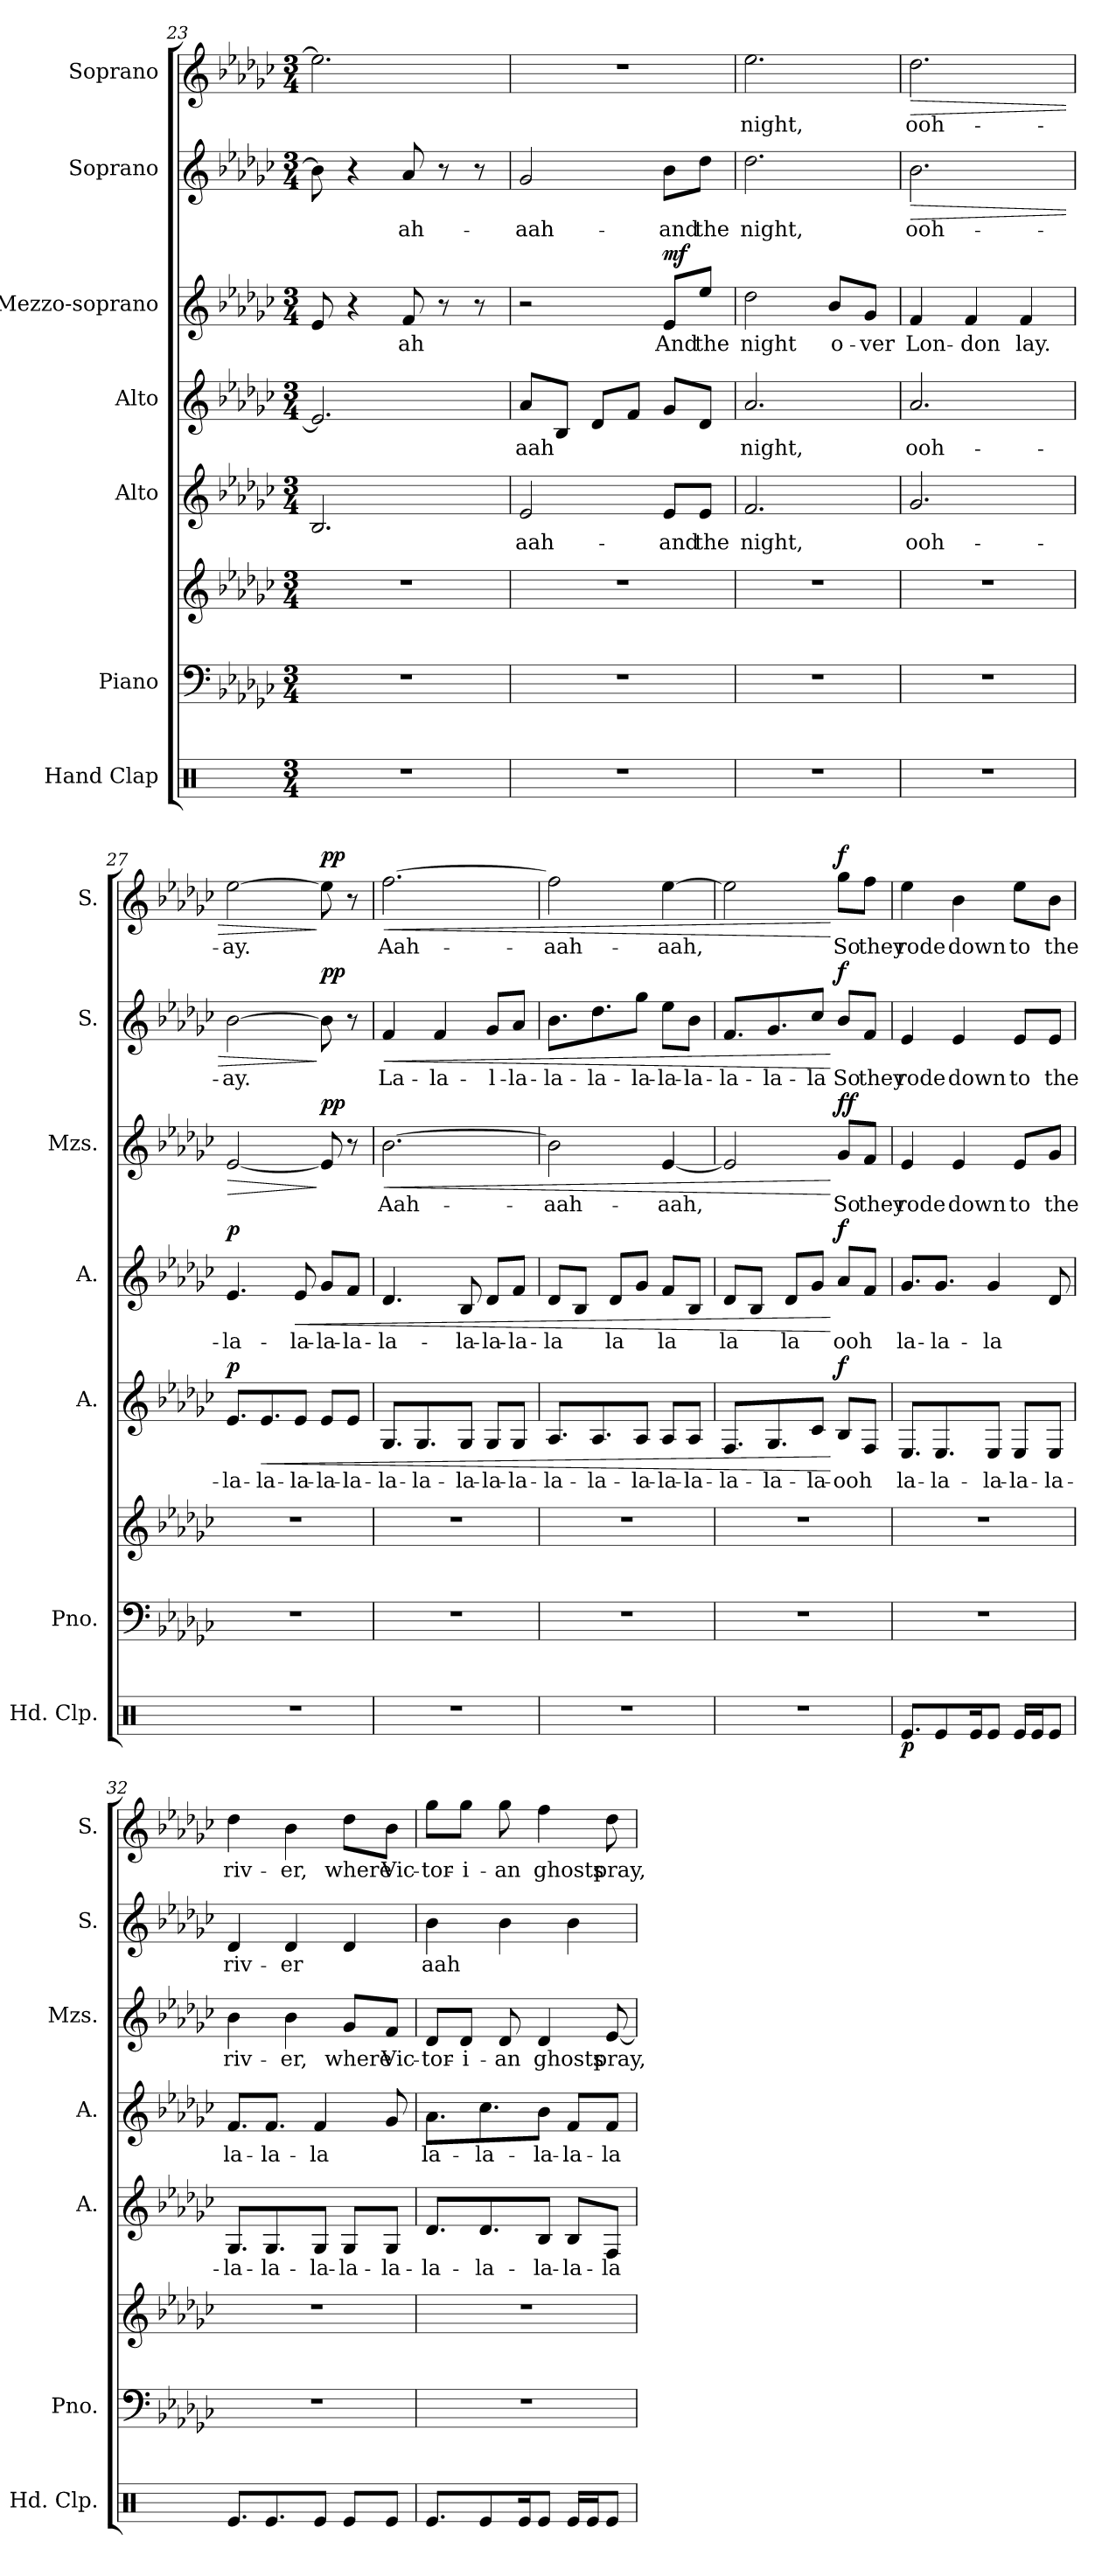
**kern	**dynam	**kern	**kern	**kern	**text	**dynam	**kern	**text	**dynam	**kern	**text	**dynam	**kern	**text	**dynam	**kern	**text	**dynam
*part7	*part7	*part6	*part6	*part5	*part5	*part5	*part4	*part4	*part4	*part3	*part3	*part3	*part2	*part2	*part2	*part1	*part1	*part1
*staff8	*staff8	*staff7	*staff6	*staff5	*staff5	*staff5	*staff4	*staff4	*staff4	*staff3	*staff3	*staff3	*staff2	*staff2	*staff2	*staff1	*staff1	*staff1
*I"Hand Clap	*	*I"Piano	*	*I"Alto	*	*	*I"Alto	*	*	*I"Mezzo-soprano	*	*	*I"Soprano	*	*	*I"Soprano	*	*
*I'Hd. Clp.	*	*I'Pno.	*	*I'A.	*	*	*I'A.	*	*	*I'Mzs.	*	*	*I'S.	*	*	*I'S.	*	*
*clefX	*	*clefF4	*clefG2	*clefG2	*	*	*clefG2	*	*	*clefG2	*	*	*clefG2	*	*	*clefG2	*	*
*k[]	*	*k[b-e-a-d-g-c-]	*k[b-e-a-d-g-c-]	*k[b-e-a-d-g-c-]	*	*	*k[b-e-a-d-g-c-]	*	*	*k[b-e-a-d-g-c-]	*	*	*k[b-e-a-d-g-c-]	*	*	*k[b-e-a-d-g-c-]	*	*
*M3/4	*	*M3/4	*M3/4	*M3/4	*	*	*M3/4	*	*	*M3/4	*	*	*M3/4	*	*	*M3/4	*	*
=23	=23	=23	=23	=23	=23	=23	=23	=23	=23	=23	=23	=23	=23	=23	=23	=23	=23	=23
2.r	.	2.r	2.r	2.B-/	.	.	2.e-/]	.	.	8e-/	.	.	8b-\]	.	.	2.ee-\]	.	.
.	.	.	.	.	.	.	.	.	.	4r	.	.	4r	.	.	.	.	.
!	!	!	!	!	!	!	!	!	!	!	!LO:LY:b	!	!	!LO:LY:b	!	!	!	!
.	.	.	.	.	.	.	.	.	.	8f/	ah	.	8a-/	ah-	.	.	.	.
.	.	.	.	.	.	.	.	.	.	8r	.	.	8r	.	.	.	.	.
.	.	.	.	.	.	.	.	.	.	8r	.	.	8r	.	.	.	.	.
!!LO:PB:g=z
=24	=24	=24	=24	=24	=24	=24	=24	=24	=24	=24	=24	=24	=24	=24	=24	=24	=24	=24
!	!	!	!	!	!LO:LY:b	!	!	!LO:LY:b	!	!	!	!	!	!LO:LY:b	!	!	!	!
2.r	.	2.r	2.r	2e-/	aah-	.	8a-/L	-aah	.	2r	.	.	2g-/	-aah-	.	2.r	.	.
.	.	.	.	.	.	.	8B-/J	.	.	.	.	.	.	.	.	.	.	.
.	.	.	.	.	.	.	8d-/L	.	.	.	.	.	.	.	.	.	.	.
.	.	.	.	.	.	.	8f/J	.	.	.	.	.	.	.	.	.	.	.
!	!	!	!	!	!LO:LY:b	!	!	!	!	!	!LO:LY:b	!LO:DY:a	!	!LO:LY:b	!	!	!	!
.	.	.	.	8e-/L	-and	.	8g-/L	.	.	8e-/L	And	mf	8b-\L	-and	.	.	.	.
!	!	!	!	!	!LO:LY:b	!	!	!	!	!	!LO:LY:b	!	!	!LO:LY:b	!	!	!	!
.	.	.	.	8e-/J	the	.	8d-/J	.	.	8ee-/J	the	.	8dd-\J	the	.	.	.	.
=25	=25	=25	=25	=25	=25	=25	=25	=25	=25	=25	=25	=25	=25	=25	=25	=25	=25	=25
!	!	!	!	!	!LO:LY:b	!	!	!LO:LY:b	!	!	!LO:LY:b	!	!	!LO:LY:b	!	!	!LO:LY:b	!
2.r	.	2.r	2.r	2.f/	night,	.	2.a-/	night,	.	2dd-\	night	.	2.dd-\	night,	.	2.ee-\	night,	.
!	!	!	!	!	!	!	!	!	!	!	!LO:LY:b	!	!	!	!	!	!	!
.	.	.	.	.	.	.	.	.	.	8b-/L	o-	.	.	.	.	.	.	.
!	!	!	!	!	!	!	!	!	!	!	!LO:LY:b	!	!	!	!	!	!	!
.	.	.	.	.	.	.	.	.	.	8g-/J	-ver	.	.	.	.	.	.	.
=26	=26	=26	=26	=26	=26	=26	=26	=26	=26	=26	=26	=26	=26	=26	=26	=26	=26	=26
!	!	!	!	!	!LO:LY:b	!	!	!LO:LY:b	!	!	!LO:LY:b	!	!	!LO:LY:b	!LO:HP:b	!	!LO:LY:b	!LO:HP:b
2.r	.	2.r	2.r	2.g-/	ooh-	.	2.a-/	ooh-	.	4f/	Lon-	.	2.b-\	ooh-	>	2.dd-\	ooh-	>
!	!	!	!	!	!	!	!	!	!	!	!LO:LY:b	!	!	!	!	!	!	!
.	.	.	.	.	.	.	.	.	.	4f/	-don	.	.	.	.	.	.	.
!	!	!	!	!	!	!	!	!	!	!	!LO:LY:b	!	!	!	!	!	!	!
.	.	.	.	.	.	.	.	.	.	4f/	lay.	.	.	.	.	.	.	.
=27	=27	=27	=27	=27	=27	=27	=27	=27	=27	=27	=27	=27	=27	=27	=27	=27	=27	=27
!	!	!	!	!	!LO:LY:b	!LO:DY:a	!	!LO:LY:b	!LO:DY:a	!	!	!LO:HP:b	!	!LO:LY:b	!	!	!LO:LY:b	!
2.r	.	2.r	2.r	8.e-/L	-la-	p	4.e-/	-la-	p	[2e-/	.	>	[2b-\	-ay.	.	[2ee-\	-ay.	.
!	!	!	!	!	!LO:LY:b	!LO:HP:b	!	!	!	!	!	!	!	!	!	!	!	!
.	.	.	.	8.e-/	-la-	<	.	.	.	.	.	.	.	.	.	.	.	.
!	!	!	!	!	!LO:LY:b	!	!	!LO:LY:b	!LO:HP:b	!	!	!	!	!	!	!	!	!
.	.	.	.	8e-/J	-la-	.	8e-/	-la-	<	.	.	.	.	.	.	.	.	.
!	!	!	!	!	!LO:LY:b	!	!	!LO:LY:b	!	!	!	!LO:DY:n=1:a	!	!	!LO:DY:n=1:a	!	!	!LO:DY:n=1:a
.	.	.	.	8e-/L	-la-	.	8g-/L	-la-	.	8e-/]	.	] pp	8b-\]	.	] pp	8ee-\]	.	] pp
!	!	!	!	!	!LO:LY:b	!	!	!LO:LY:b	!	!	!	!	!	!	!	!	!	!
.	.	.	.	8e-/J	-la-	.	8f/J	-la-	.	8r	.	.	8r	.	.	8r	.	.
=28	=28	=28	=28	=28	=28	=28	=28	=28	=28	=28	=28	=28	=28	=28	=28	=28	=28	=28
!	!	!	!	!	!LO:LY:b	!	!	!LO:LY:b	!	!	!LO:LY:b	!LO:HP:b	!	!LO:LY:b	!LO:HP:b	!	!LO:LY:b	!LO:HP:b
2.r	.	2.r	2.r	8.G-/L	-la-	.	4.d-/	-la-	.	[2.b-\	Aah-	<	4f/	La-	<	[2.ff\	Aah-	<
!	!	!	!	!	!LO:LY:b	!	!	!	!	!	!	!	!	!	!	!	!	!
.	.	.	.	8.G-/	-la-	.	.	.	.	.	.	.	.	.	.	.	.	.
!	!	!	!	!	!	!	!	!	!	!	!	!	!	!LO:LY:b	!	!	!	!
.	.	.	.	.	.	.	.	.	.	.	.	.	4f/	-la-	.	.	.	.
!	!	!	!	!	!LO:LY:b	!	!	!LO:LY:b	!	!	!	!	!	!	!	!	!	!
.	.	.	.	8G-/J	-la-	.	8B-/	-la-	.	.	.	.	.	.	.	.	.	.
!	!	!	!	!	!LO:LY:b	!	!	!LO:LY:b	!	!	!	!	!	!LO:LY:b	!	!	!	!
.	.	.	.	8G-/L	-la-	.	8d-/L	-la-	.	.	.	.	8g-/L	-l-	.	.	.	.
!	!	!	!	!	!LO:LY:b	!	!	!LO:LY:b	!	!	!	!	!	!LO:LY:b	!	!	!	!
.	.	.	.	8G-/J	-la-	.	8f/J	-la-	.	.	.	.	8a-/J	-la-	.	.	.	.
!!LO:PB:g=z
=29	=29	=29	=29	=29	=29	=29	=29	=29	=29	=29	=29	=29	=29	=29	=29	=29	=29	=29
!	!	!	!	!	!LO:LY:b	!	!	!LO:LY:b	!	!	!LO:LY:b	!	!	!LO:LY:b	!	!	!LO:LY:b	!
2.r	.	2.r	2.r	8.A-/L	-la-	.	8d-/L	-la	.	2b-\]	-aah-	.	8.b-\L	-la-	.	2ff\]	-aah-	.
.	.	.	.	.	.	.	8B-/J	.	.	.	.	.	.	.	.	.	.	.
!	!	!	!	!	!LO:LY:b	!	!	!	!	!	!	!	!	!LO:LY:b	!	!	!	!
.	.	.	.	8.A-/	-la-	.	.	.	.	.	.	.	8.dd-\	-la-	.	.	.	.
!	!	!	!	!	!	!	!	!LO:LY:b	!	!	!	!	!	!	!	!	!	!
.	.	.	.	.	.	.	8d-/L	la	.	.	.	.	.	.	.	.	.	.
!	!	!	!	!	!LO:LY:b	!	!	!	!	!	!	!	!	!LO:LY:b	!	!	!	!
.	.	.	.	8A-/J	-la-	.	8g-/J	.	.	.	.	.	8gg-\J	-la-	.	.	.	.
!	!	!	!	!	!LO:LY:b	!	!	!LO:LY:b	!	!	!LO:LY:b	!	!	!LO:LY:b	!	!	!LO:LY:b	!
.	.	.	.	8A-/L	-la-	.	8f/L	la	.	[4e-/	-aah,	.	8ee-\L	-la-	.	[4ee-\	-aah,	.
!	!	!	!	!	!LO:LY:b	!	!	!	!	!	!	!	!	!LO:LY:b	!	!	!	!
.	.	.	.	8A-/J	-la-	.	8B-/J	.	.	.	.	.	8b-\J	-la-	.	.	.	.
=30	=30	=30	=30	=30	=30	=30	=30	=30	=30	=30	=30	=30	=30	=30	=30	=30	=30	=30
!	!	!	!	!	!LO:LY:b	!	!	!LO:LY:b	!	!	!	!	!	!LO:LY:b	!	!	!	!
2.r	.	2.r	2.r	8.F/L	-la-	.	8d-/L	la	.	2e-/]	.	.	8.f/L	-la-	.	2ee-\]	.	.
.	.	.	.	.	.	.	8B-/J	.	.	.	.	.	.	.	.	.	.	.
!	!	!	!	!	!LO:LY:b	!	!	!	!	!	!	!	!	!LO:LY:b	!	!	!	!
.	.	.	.	8.G-/	-la-	.	.	.	.	.	.	.	8.g-/	-la-	.	.	.	.
!	!	!	!	!	!	!	!	!LO:LY:b	!	!	!	!	!	!	!	!	!	!
.	.	.	.	.	.	.	8d-/L	la	.	.	.	.	.	.	.	.	.	.
!	!	!	!	!	!LO:LY:b	!	!	!	!	!	!	!	!	!LO:LY:b	!	!	!	!
.	.	.	.	8c-/J	-la-	.	8g-/J	.	.	.	.	.	8cc-/J	-la	.	.	.	.
!	!	!	!	!	!LO:LY:b	!LO:DY:n=1:a	!	!LO:LY:b	!LO:DY:n=1:a	!	!LO:LY:b	!LO:DY:n=1:a	!	!LO:LY:b	!LO:DY:n=1:b	!	!LO:LY:b	!LO:DY:n=1:a
.	.	.	.	8B-/L	-ooh	[ f	8a-/L	ooh	[ f	8g-/L	So	[ ff	8b-/L	So	[ f	8gg-\L	So	[ f
!	!	!	!	!	!	!	!	!	!	!	!LO:LY:b	!	!	!LO:LY:b	!	!	!LO:LY:b	!
.	.	.	.	8F/J	.	.	8f/J	.	.	8f/J	they	.	8f/J	they	.	8ff\J	they	.
=31	=31	=31	=31	=31	=31	=31	=31	=31	=31	=31	=31	=31	=31	=31	=31	=31	=31	=31
!	!LO:DY:b	!	!	!	!LO:LY:b	!	!	!LO:LY:b	!	!	!LO:LY:b	!	!	!LO:LY:b	!	!	!LO:LY:b	!
8.Re/L	p	2.r	2.r	8.E-/L	la-	.	8.g-/L	la-	.	4e-/	rode	.	4e-/	rode	.	4ee-\	rode	.
!	!	!	!	!	!LO:LY:b	!	!	!LO:LY:b	!	!	!	!	!	!	!	!	!	!
8Re/	.	.	.	8.E-/	-la-	.	8.g-/J	-la-	.	.	.	.	.	.	.	.	.	.
!	!	!	!	!	!	!	!	!	!	!	!LO:LY:b	!	!	!LO:LY:b	!	!	!LO:LY:b	!
.	.	.	.	.	.	.	.	.	.	4e-/	down	.	4e-/	down	.	4b-\	down	.
16Re/K	.	.	.	.	.	.	.	.	.	.	.	.	.	.	.	.	.	.
!	!	!	!	!	!LO:LY:b	!	!	!LO:LY:b	!	!	!	!	!	!	!	!	!	!
8Re/J	.	.	.	8E-/J	-la-	.	4g-/	-la	.	.	.	.	.	.	.	.	.	.
!	!	!	!	!	!LO:LY:b	!	!	!	!	!	!LO:LY:b	!	!	!LO:LY:b	!	!	!LO:LY:b	!
16Re/LL	.	.	.	8E-/L	-la-	.	.	.	.	8e-/L	to	.	8e-/L	to	.	8ee-\L	to	.
16Re/J	.	.	.	.	.	.	.	.	.	.	.	.	.	.	.	.	.	.
!	!	!	!	!	!LO:LY:b	!	!	!	!	!	!LO:LY:b	!	!	!LO:LY:b	!	!	!LO:LY:b	!
8Re/J	.	.	.	8E-/J	-la-	.	8d-/	.	.	8g-/J	the	.	8e-/J	the	.	8b-\J	the	.
=32	=32	=32	=32	=32	=32	=32	=32	=32	=32	=32	=32	=32	=32	=32	=32	=32	=32	=32
!	!	!	!	!	!LO:LY:b	!	!	!LO:LY:b	!	!	!LO:LY:b	!	!	!LO:LY:b	!	!	!LO:LY:b	!
8.Re/L	.	2.r	2.r	8.G-/L	-la-	.	8.f/L	la-	.	4b-\	riv-	.	4d-/	riv-	.	4dd-\	riv-	.
!	!	!	!	!	!LO:LY:b	!	!	!LO:LY:b	!	!	!	!	!	!	!	!	!	!
8.Re/	.	.	.	8.G-/	-la-	.	8.f/J	-la-	.	.	.	.	.	.	.	.	.	.
!	!	!	!	!	!	!	!	!	!	!	!LO:LY:b	!	!	!LO:LY:b	!	!	!LO:LY:b	!
.	.	.	.	.	.	.	.	.	.	4b-\	-er,	.	4d-/	-er	.	4b-\	-er,	.
!	!	!	!	!	!LO:LY:b	!	!	!LO:LY:b	!	!	!	!	!	!	!	!	!	!
8Re/J	.	.	.	8G-/J	-la-	.	4f/	-la	.	.	.	.	.	.	.	.	.	.
!	!	!	!	!	!LO:LY:b	!	!	!	!	!	!LO:LY:b	!	!	!	!	!	!LO:LY:b	!
8Re/L	.	.	.	8G-/L	-la-	.	.	.	.	8g-/L	where	.	4d-/	.	.	8dd-\L	where	.
!	!	!	!	!	!LO:LY:b	!	!	!	!	!	!LO:LY:b	!	!	!	!	!	!LO:LY:b	!
8Re/J	.	.	.	8G-/J	-la-	.	8g-/	.	.	8f/J	Vic-	.	.	.	.	8b-\J	Vic-	.
!!LO:PB:g=z
=33	=33	=33	=33	=33	=33	=33	=33	=33	=33	=33	=33	=33	=33	=33	=33	=33	=33	=33
!	!	!	!	!	!LO:LY:b	!	!	!LO:LY:b	!	!	!LO:LY:b	!	!	!LO:LY:b	!	!	!LO:LY:b	!
8.Re/L	.	2.r	2.r	8.d-/L	-la-	.	8.a-\L	la-	.	8d-/L	-tor-	.	4b-\	aah	.	8gg-\L	-tor-	.
!	!	!	!	!	!	!	!	!	!	!	!LO:LY:b	!	!	!	!	!	!LO:LY:b	!
.	.	.	.	.	.	.	.	.	.	8d-/J	-i-	.	.	.	.	8gg-\J	-i-	.
!	!	!	!	!	!LO:LY:b	!	!	!LO:LY:b	!	!	!	!	!	!	!	!	!	!
8Re/	.	.	.	8.d-/	-la-	.	8.cc-\	-la-	.	.	.	.	.	.	.	.	.	.
!	!	!	!	!	!	!	!	!	!	!	!LO:LY:b	!	!	!	!	!	!LO:LY:b	!
.	.	.	.	.	.	.	.	.	.	8d-/	-an	.	4b-\	.	.	8gg-\	-an	.
16Re/K	.	.	.	.	.	.	.	.	.	.	.	.	.	.	.	.	.	.
!	!	!	!	!	!LO:LY:b	!	!	!LO:LY:b	!	!	!LO:LY:b	!	!	!	!	!	!LO:LY:b	!
8Re/J	.	.	.	8B-/J	-la-	.	8b-\J	-la-	.	4d-/	ghosts	.	.	.	.	4ff\	ghosts	.
!	!	!	!	!	!LO:LY:b	!	!	!LO:LY:b	!	!	!	!	!	!	!	!	!	!
16Re/LL	.	.	.	8B-/L	-la-	.	8f/L	-la-	.	.	.	.	4b-\	.	.	.	.	.
16Re/J	.	.	.	.	.	.	.	.	.	.	.	.	.	.	.	.	.	.
!	!	!	!	!	!LO:LY:b	!	!	!LO:LY:b	!	!	!LO:LY:b	!	!	!	!	!	!LO:LY:b	!
8Re/J	.	.	.	8F/J	-la-	.	8f/J	-la-	.	[8e-/	pray,	.	.	.	.	8dd-\	pray,	.
=	=	=	=	=	=	=	=	=	=	=	=	=	=	=	=	=	=	=
*-	*-	*-	*-	*-	*-	*-	*-	*-	*-	*-	*-	*-	*-	*-	*-	*-	*-	*-
